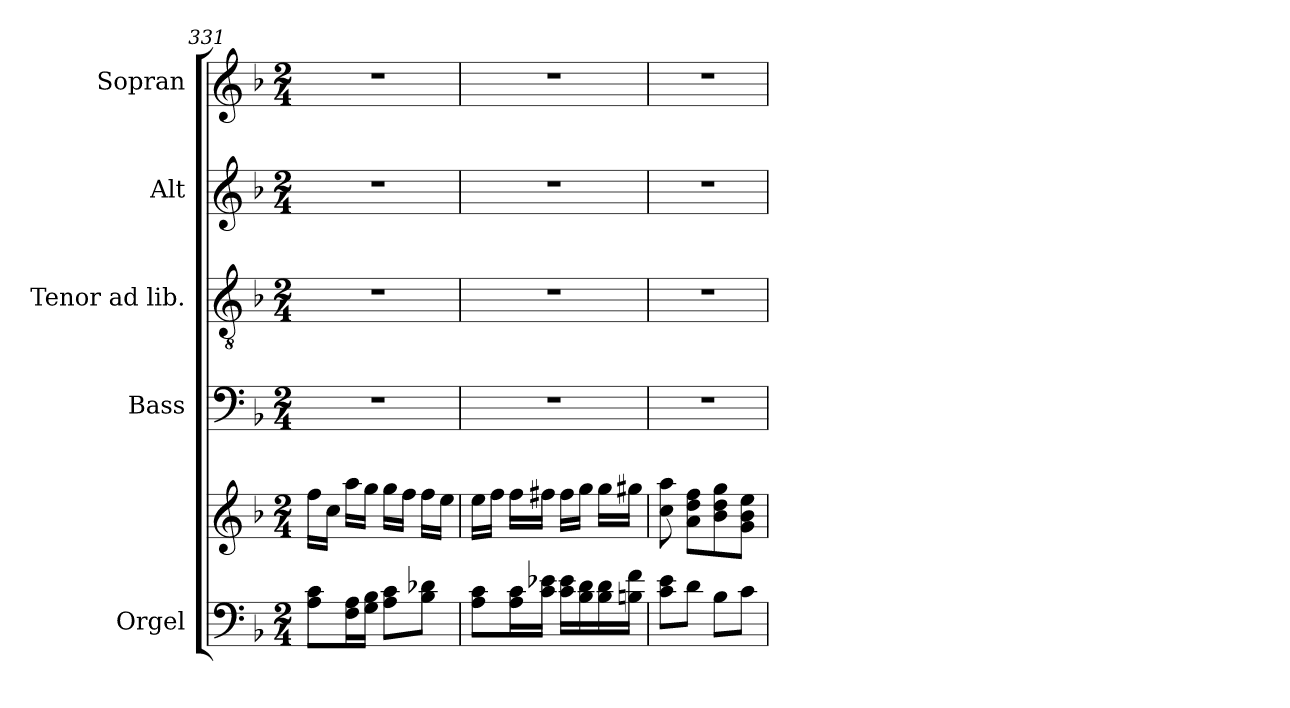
**kern	**kern	**kern	**kern	**kern	**kern
*part5	*part5	*part4	*part3	*part2	*part1
*staff6	*staff5	*staff4	*staff3	*staff2	*staff1
*I"Orgel	*	*I"Bass	*I"Tenor ad lib.	*I"Alt	*I"Sopran
*I'Org.	*	*I'B	*I'T	*I'A	*I'S
*clefF4	*clefG2	*clefF4	*clefGv2	*clefG2	*clefG2
*k[b-]	*k[b-]	*k[b-]	*k[b-]	*k[b-]	*k[b-]
*F:	*F:	*F:	*F:	*F:	*F:
*M2/4	*M2/4	*M2/4	*M2/4	*M2/4	*M2/4
=331	=331	=331	=331	=331	=331
8A\ 8c\L	16ff\LL	2r	2r	2r	2r
.	16cc\JJ	.	.	.	.
16F\ 16A\L	16aa\LL	.	.	.	.
16G\ 16B-\JJ	16gg\JJ	.	.	.	.
8A\ 8c\L	16gg\LL	.	.	.	.
.	16ff\JJ	.	.	.	.
8B-\ 8d-X\J	16ff\LL	.	.	.	.
.	16ee\JJ	.	.	.	.
=332	=332	=332	=332	=332	=332
8A\ 8c\L	16ee\LL	2r	2r	2r	2r
.	16ff\JJ	.	.	.	.
16A\ 16c\L	16ff\LL	.	.	.	.
16c\ 16e-X\JJ	16ff#X\JJ	.	.	.	.
16c\ 16e-\LL	16ff#\LL	.	.	.	.
16B-\ 16d\	16gg\JJ	.	.	.	.
16B-\ 16d\	16gg\LL	.	.	.	.
16Bn\ 16f\JJ	16gg#X\JJ	.	.	.	.
=333	=333	=333	=333	=333	=333
8c\ 8e\L	8cc\ 8aa\	2r	2r	2r	2r
8d\J	8a\ 8dd\ 8ff\L	.	.	.	.
8B-\L	8b-\ 8dd\ 8gg\	.	.	.	.
8c\J	8g\ 8b-\ 8ee\J	.	.	.	.
=	=	=	=	=	=
*-	*-	*-	*-	*-	*-
